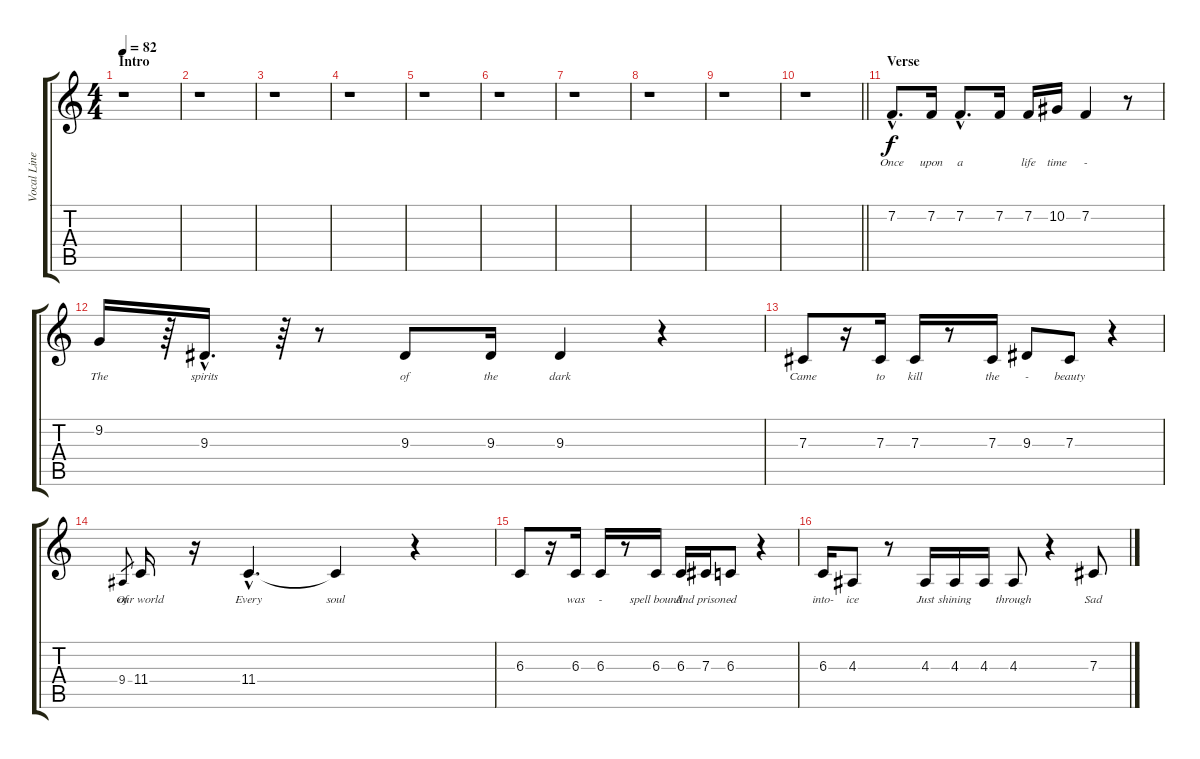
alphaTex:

\track ("Vocal Line" "Vocal Line") {instrument flute}
\staff {score tabs}
\tuning (Eb4 Bb3 Gb3 Db3 Ab2 Eb2) {hide}
\ts (4 4)
\section ("" "Intro")
\tempo 82
\clef g2
\ks c
r.1{dy f instrument flute} |
r.1 |
r.1 |
r.1 |
r.1 |
r.1 |
r.1 |
r.1 |
r.1 |
\barLineRight lightlight
r.1 |
\section ("" "Verse")
7.2{hac}.8{d lyrics (0 "Once") lyrics (1 "") lyrics (2 "") lyrics (3 "") lyrics (4 "")} 7.2.16{lyrics (0 "upon") lyrics (1 "") lyrics (2 "") lyrics (3 "") lyrics (4 "")} 7.2{hac}.8{d lyrics (0 "a") lyrics (1 "") lyrics (2 "") lyrics (3 "") lyrics (4 "")} 7.2.16{lyrics (0 "") lyrics (1 "") lyrics (2 "") lyrics (3 "") lyrics (4 "")} 7.2.16{lyrics (0 "life") lyrics (1 "") lyrics (2 "") lyrics (3 "") lyrics (4 "")} 10.2.16{lyrics (0 "time") lyrics (1 "") lyrics (2 "") lyrics (3 "") lyrics (4 "")} 7.2.4{lyrics (0 "-") lyrics (1 "") lyrics (2 "") lyrics (3 "") lyrics (4 "")} r.8 |
9.2.16{lyrics (0 "The") lyrics (1 "") lyrics (2 "") lyrics (3 "") lyrics (4 "")} r.64 9.3{hac}.16{d lyrics (0 "spirits") lyrics (1 "") lyrics (2 "") lyrics (3 "") lyrics (4 "")} r.64 r.8 9.3.8{lyrics (0 "of") lyrics (1 "") lyrics (2 "") lyrics (3 "") lyrics (4 "")} 9.3.16{lyrics (0 "the") lyrics (1 "") lyrics (2 "") lyrics (3 "") lyrics (4 "")} 9.3.4{lyrics (0 "dark") lyrics (1 "") lyrics (2 "") lyrics (3 "") lyrics (4 "")} r.4 |
7.3.8{lyrics (0 "Came") lyrics (1 "") lyrics (2 "") lyrics (3 "") lyrics (4 "")} r.16 7.3.16{lyrics (0 "to") lyrics (1 "") lyrics (2 "") lyrics (3 "") lyrics (4 "")} 7.3.16{lyrics (0 "kill") lyrics (1 "") lyrics (2 "") lyrics (3 "") lyrics (4 "")} r.8 7.3.16{lyrics (0 "the") lyrics (1 "") lyrics (2 "") lyrics (3 "") lyrics (4 "")} 9.3.8{lyrics (0 "-") lyrics (1 "") lyrics (2 "") lyrics (3 "") lyrics (4 "")} 7.3.8{lyrics (0 "beauty") lyrics (1 "") lyrics (2 "") lyrics (3 "") lyrics (4 "")} r.4 |
9.4.8{lyrics (0 "Of") lyrics (1 "") lyrics (2 "") lyrics (3 "") lyrics (4 "") gr} 11.4.16{lyrics (0 "our world") lyrics (1 "") lyrics (2 "") lyrics (3 "") lyrics (4 "")} r.16 11.4{hac}.4{d lyrics (0 "Every") lyrics (1 "") lyrics (2 "") lyrics (3 "") lyrics (4 "")} 11.4{t}.4{lyrics (0 "soul") lyrics (1 "") lyrics (2 "") lyrics (3 "") lyrics (4 "")} r.4 |
6.3.8{lyrics (0 "") lyrics (1 "") lyrics (2 "") lyrics (3 "") lyrics (4 "")} r.16 6.3.16{lyrics (0 "was") lyrics (1 "") lyrics (2 "") lyrics (3 "") lyrics (4 "")} 6.3.16{lyrics (0 "-") lyrics (1 "") lyrics (2 "") lyrics (3 "") lyrics (4 "")} r.8 6.3.16{lyrics (0 "spell bound") lyrics (1 "") lyrics (2 "") lyrics (3 "") lyrics (4 "")} 6.3.16{lyrics (0 " ") lyrics (1 "") lyrics (2 "") lyrics (3 "") lyrics (4 "")} 7.3.16{lyrics (0 "And prisoned") lyrics (1 "") lyrics (2 "") lyrics (3 "") lyrics (4 "")} 6.3.8{lyrics (0 "-") lyrics (1 "") lyrics (2 "") lyrics (3 "") lyrics (4 "")} r.4 |
6.3.16{lyrics (0 "into-") lyrics (1 "") lyrics (2 "") lyrics (3 "") lyrics (4 "")} 4.3.8{lyrics (0 "ice") lyrics (1 "") lyrics (2 "") lyrics (3 "") lyrics (4 "")} r.8 4.3.16{lyrics (0 "Just") lyrics (1 "") lyrics (2 "") lyrics (3 "") lyrics (4 "")} 4.3.16{lyrics (0 "shining") lyrics (1 "") lyrics (2 "") lyrics (3 "") lyrics (4 "")} 4.3.16{lyrics (0 "") lyrics (1 "") lyrics (2 "") lyrics (3 "") lyrics (4 "")} 4.3.8{lyrics (0 "through") lyrics (1 "") lyrics (2 "") lyrics (3 "") lyrics (4 "")} r.4 7.3.8{lyrics (0 "Sad") lyrics (1 "") lyrics (2 "") lyrics (3 "") lyrics (4 "")}
